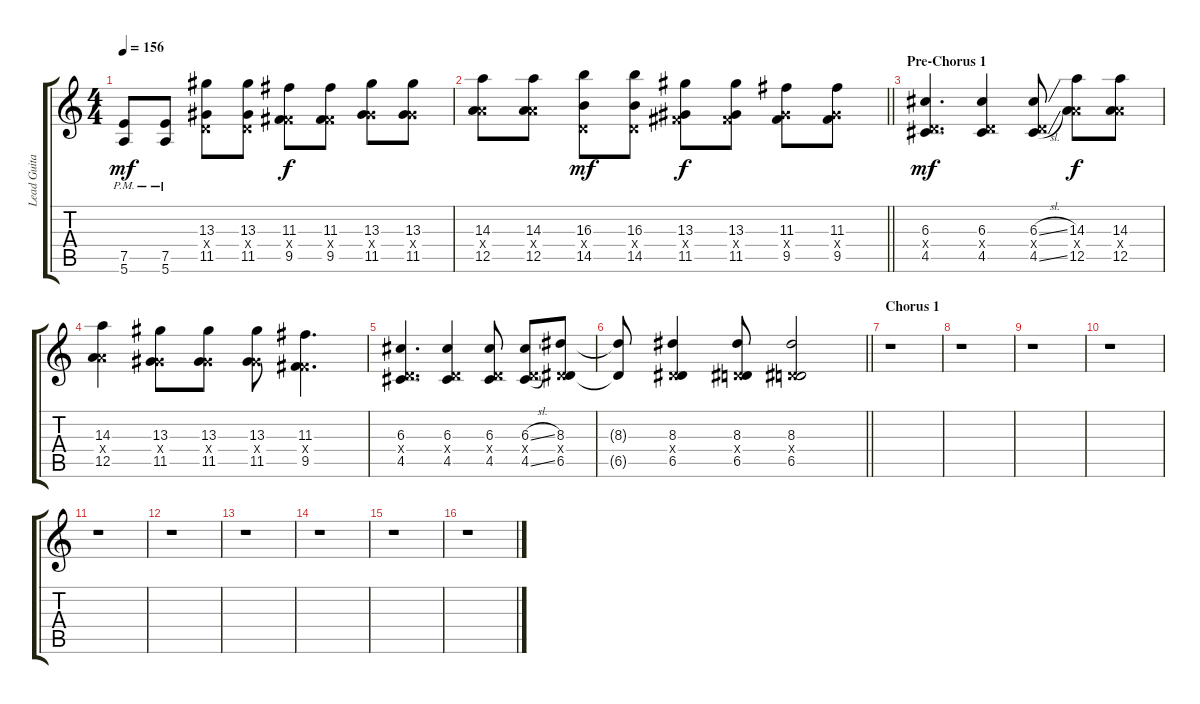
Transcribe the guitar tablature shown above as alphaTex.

\track ("Lead Guitar 2" "Lead Guita") {instrument distortionguitar}
\staff {score tabs}
\tuning (E4 B3 G3 D3 A2 E2) {hide}
\ts (4 4)
\tempo 156
\clef g2
\ks c
(7.5{pm} 5.6{pm}).8{dy mf} (7.5{pm} 5.6{pm}).8 (13.3 0.4{x} 11.5).8 (13.3 0.4{x} 11.5).8 (11.3 4.4{x} 9.5).8{dy f} (11.3 4.4{x} 9.5).8 (13.3 6.4{x} 11.5).8 (13.3 6.4{x} 11.5).8 |
\barLineRight lightlight
(14.3 7.4{x} 12.5).8 (14.3 7.4{x} 12.5).8 (16.3 0.4{x} 14.5).8{dy mf} (16.3 0.4{x} 14.5).8 (13.3 4.4{x} 11.5).8{dy f} (13.3 4.4{x} 11.5).8 (11.3 6.4{x} 9.5).8 (11.3 6.4{x} 9.5).8 |
\section ("" "Pre-Chorus 1")
(6.3 0.4{x} 4.5).4{d dy mf} (6.3 0.4{x} 4.5).4 (6.3{sl} 0.4{x} 4.5{sl}).8 (14.3 7.4{x} 12.5).8{dy f} (14.3 7.4{x} 12.5).8 |
(14.3 7.4{x} 12.5).4 (13.3 6.4{x} 11.5).8 (13.3 6.4{x} 11.5).8 (13.3 6.4{x} 11.5).8 (11.3 4.4{x} 9.5).4{d} |
(6.3 0.4{x} 4.5).4{d} (6.3 0.4{x} 4.5).4 (6.3 0.4{x} 4.5).8 (6.3{sl} 0.4{x} 4.5{sl}).8 (8.3 0.4{x} 6.5).8 |
\barLineRight lightlight
(8.3{t} 6.5{t}).8 (8.3 0.4{x} 6.5).4 (8.3 0.4{x} 6.5).8 (8.3 0.4{x} 6.5).2 |
\section ("" "Chorus 1")
r.1 |
r.1 |
r.1 |
r.1 |
r.1 |
r.1 |
r.1 |
r.1 |
r.1 |
r.1
